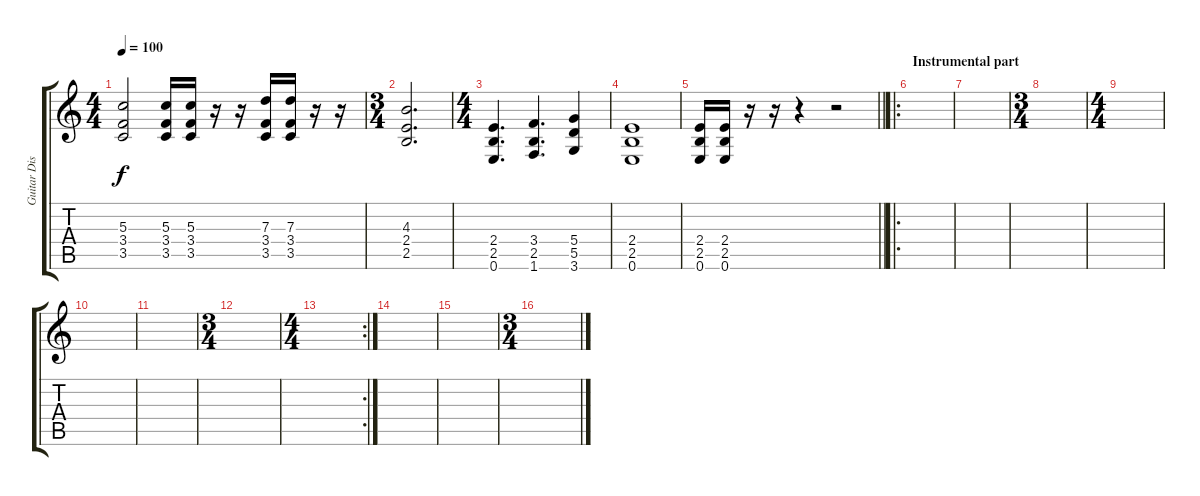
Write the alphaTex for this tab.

\track ("Guitar Dist 2 (Alex)" "Guitar Dis") {instrument overdrivenguitar}
\staff {score tabs}
\tuning (E4 B3 G3 D3 A2 E2) {hide}
\ts (4 4)
\tempo 100
\clef g2
\ks c
(5.3{t} 3.4{t} 3.5{t}).2{dy f} (5.3 3.4 3.5).16 (5.3 3.4 3.5).16 r.16 r.16 (7.3 3.4 3.5).16 (7.3 3.4 3.5).16 r.16 r.16 |
\ts (3 4)
(4.3 2.4 2.5).2{d} |
\ts (4 4)
(2.4 2.5 0.6).4{d} (3.4 2.5 1.6).4{d} (5.4 5.5 3.6).4 |
(2.4 2.5 0.6).1 |
\barLineRight lightlight
(2.4 2.5 0.6).16 (2.4 2.5 0.6).16 r.16 r.16 r.4 r.2 |
\ro
\section ("" "Instrumental part")
|
|
\ts (3 4)
|
\ts (4 4)
|
|
|
\ts (3 4)
|
\rc 2
\ts (4 4)
|
|
|
\ts (3 4)
